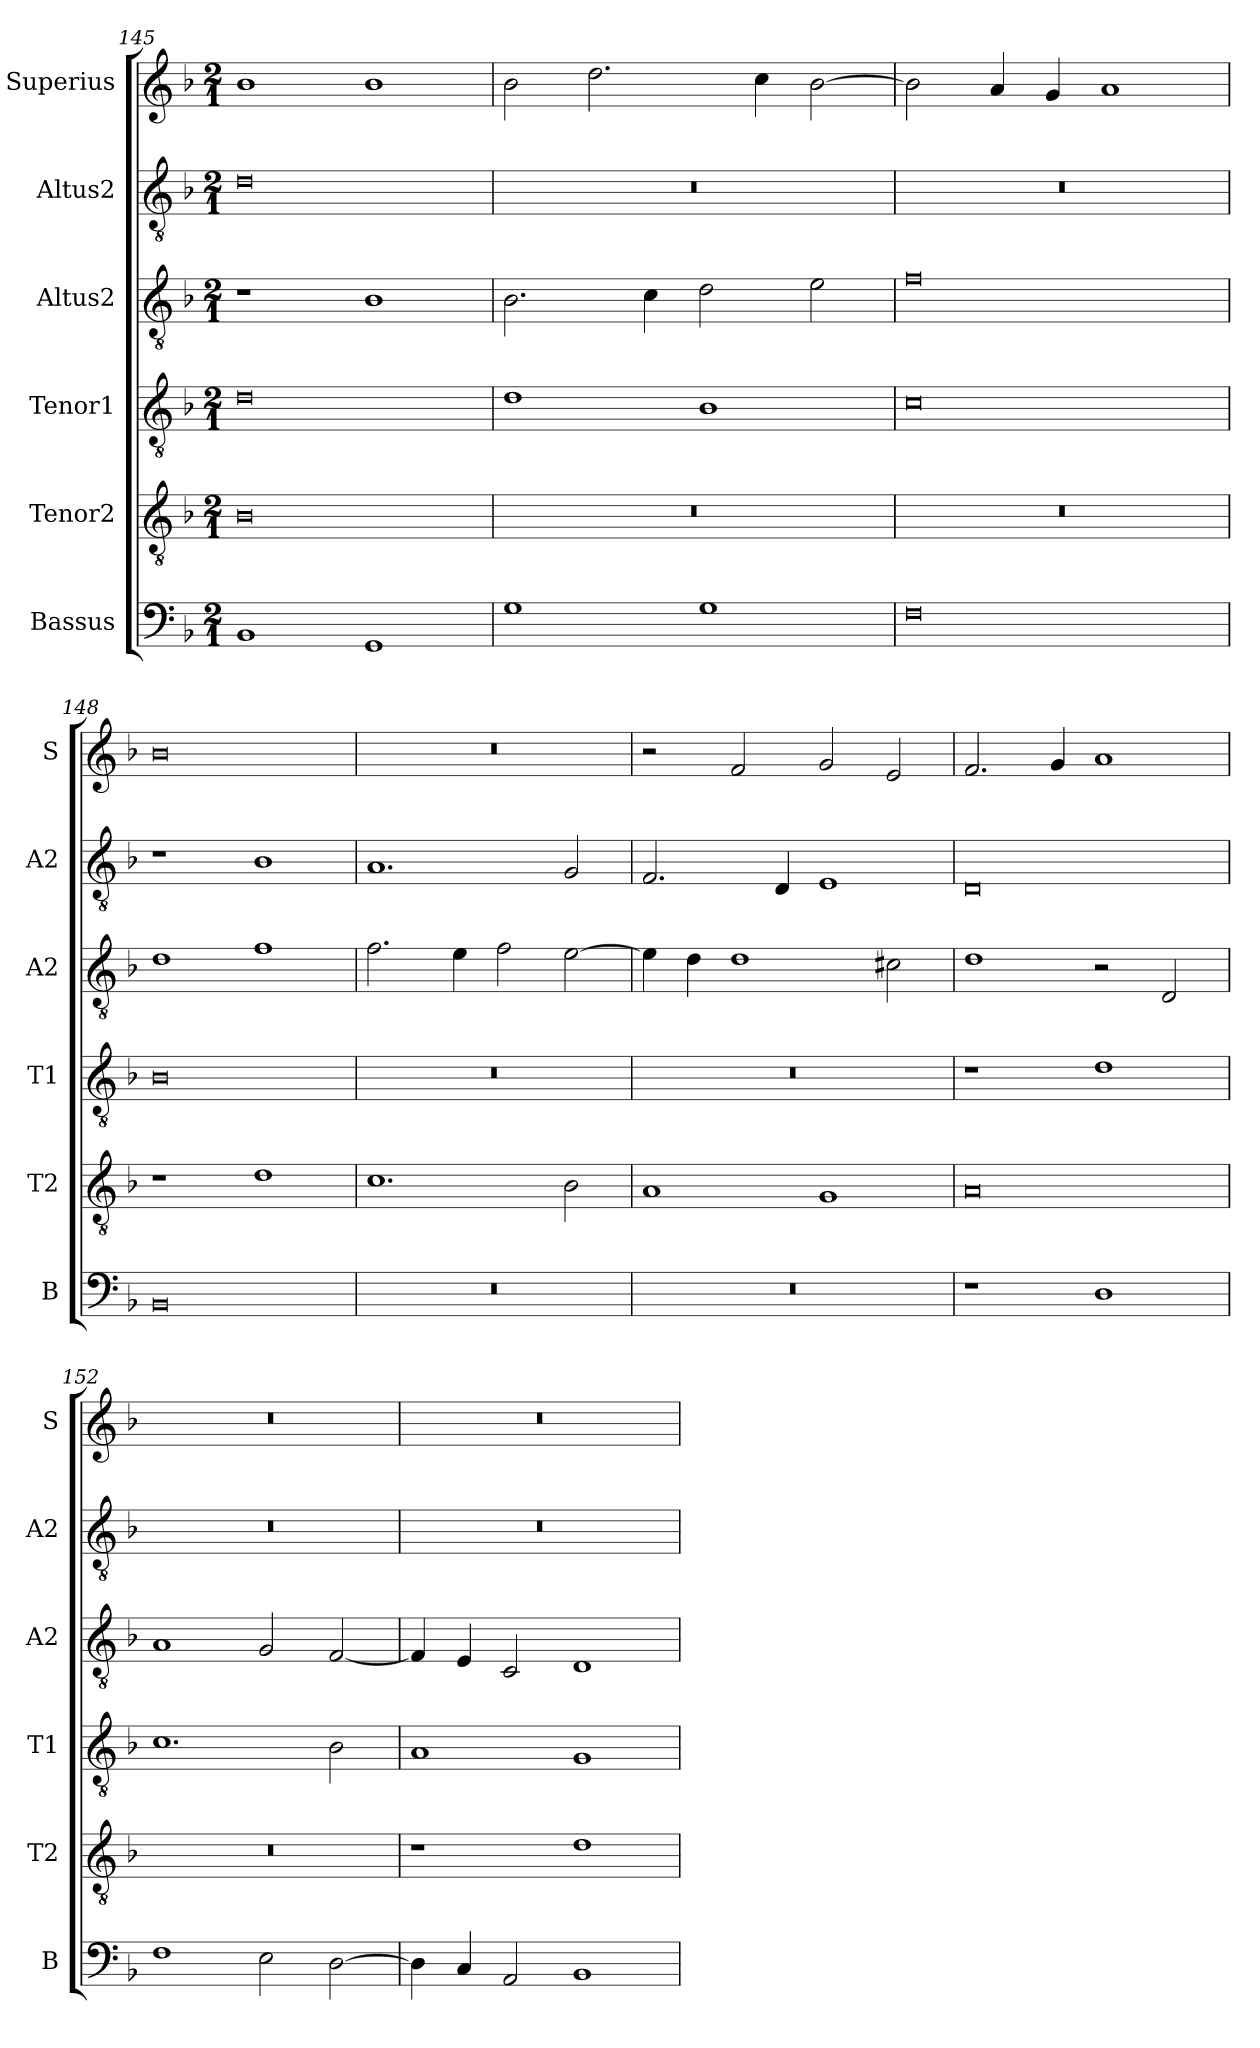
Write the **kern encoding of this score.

**kern	**kern	**kern	**kern	**kern	**kern
*part6	*part5	*part4	*part3	*part2	*part1
*staff6	*staff5	*staff4	*staff3	*staff2	*staff1
*I"Bassus	*I"Tenor2	*I"Tenor1	*I"Altus2	*I"Altus2	*I"Superius
*I'B	*I'T2	*I'T1	*I'A2	*I'A2	*I'S
*clefF4	*clefGv2	*clefGv2	*clefGv2	*clefGv2	*clefG2
*k[b-]	*k[b-]	*k[b-]	*k[b-]	*k[b-]	*k[b-]
*M2/1	*M2/1	*M2/1	*M2/1	*M2/1	*M2/1
=145	=145	=145	=145	=145	=145
1BB-	0B-	0d	1r	0d	1b-
1GG	.	.	1B-	.	1b-
=146	=146	=146	=146	=146	=146
1G	0r	1d	2.B-\	0r	2b-\
.	.	.	.	.	2.dd\
.	.	.	4c\	.	.
1G	.	1B-	2d\	.	.
.	.	.	.	.	4cc\
.	.	.	2e\	.	[2b-\
=147	=147	=147	=147	=147	=147
0F	0r	0c	0f	0r	2b-\]
.	.	.	.	.	4a/
.	.	.	.	.	4g/
.	.	.	.	.	1a
=148	=148	=148	=148	=148	=148
0BB-	1r	0B-	1d	1r	0b-
.	1d	.	1f	1B-	.
=149	=149	=149	=149	=149	=149
0r	1.c	0r	2.f\	1.A	0r
.	.	.	4e\	.	.
.	.	.	2f\	.	.
.	2B-\	.	[2e\	2G/	.
=150	=150	=150	=150	=150	=150
0r	1A	0r	4e\]	2.F/	2r
.	.	.	4d\	.	.
.	.	.	1d	.	2f/
.	.	.	.	4D/	.
.	1G	.	.	1E	2g/
.	.	.	2c#X\	.	2e/
=151	=151	=151	=151	=151	=151
1r	0A	1r	1d	0D	2.f/
.	.	.	.	.	4g/
1D	.	1d	2r	.	1a
.	.	.	2D/	.	.
=152	=152	=152	=152	=152	=152
1F	0r	1.c	1A	0r	0r
2E\	.	.	2G/	.	.
[2D\	.	2B-\	[2F/	.	.
=153	=153	=153	=153	=153	=153
4D\]	1r	1A	4F/]	0r	0r
4C/	.	.	4E/	.	.
2AA/	.	.	2C/	.	.
1BB-	1d	1G	1D	.	.
=	=	=	=	=	=
*-	*-	*-	*-	*-	*-
